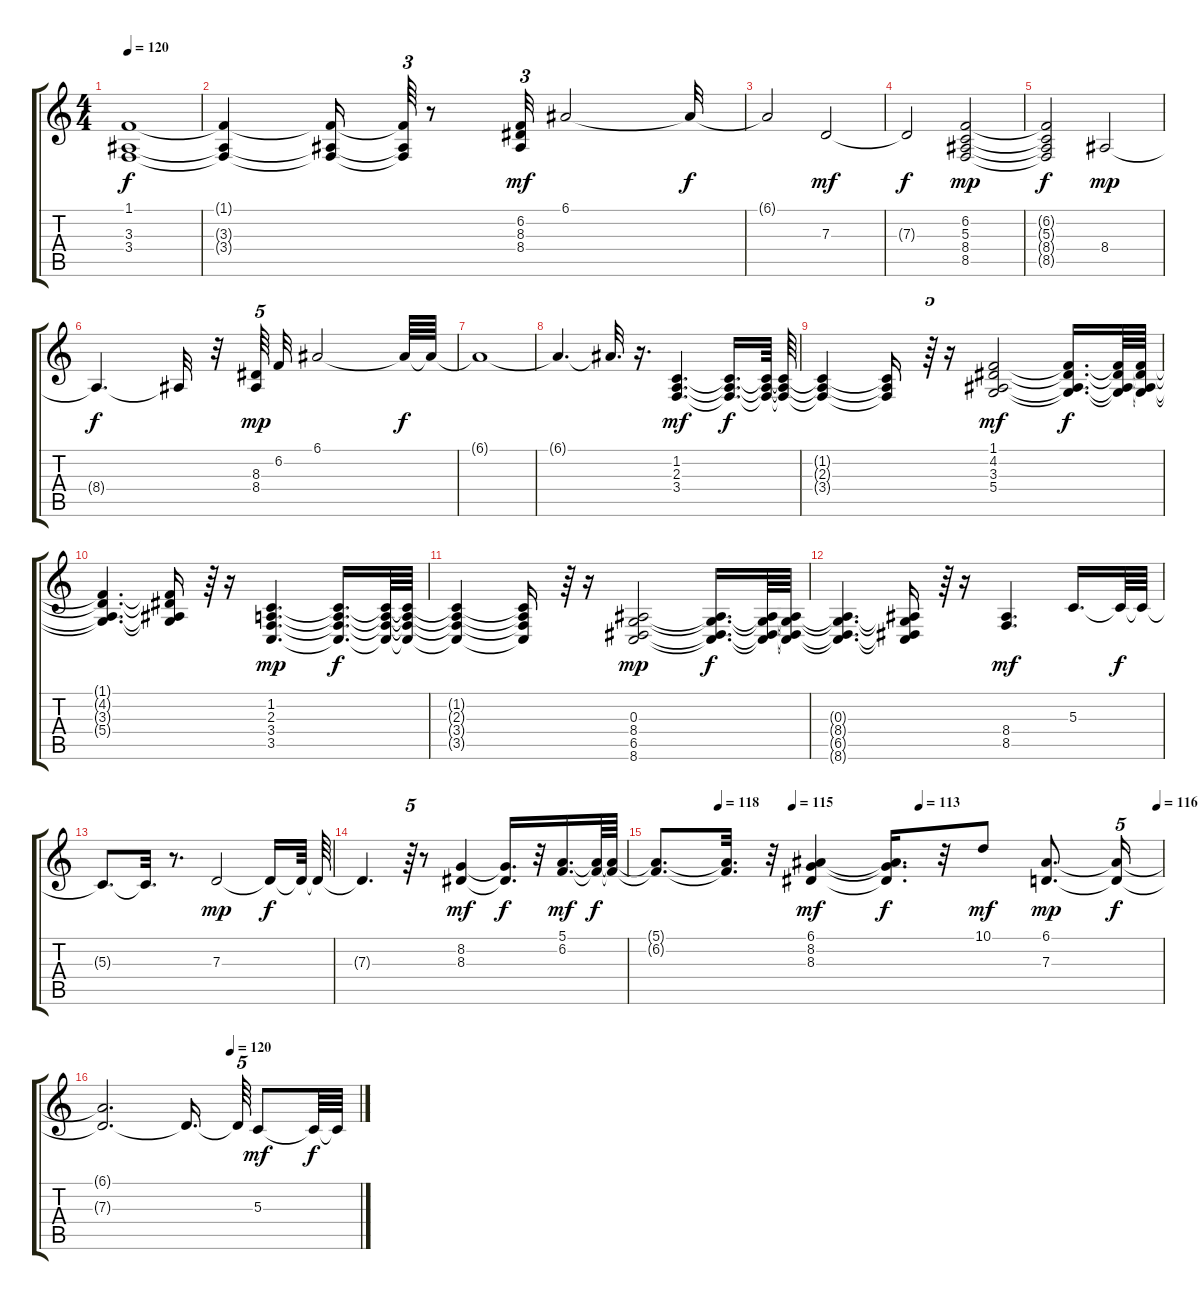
\track "" {instrument pad2warm}
\staff {score tabs}
\tuning (E4 B3 G3 D3 A2 E2) {hide}
\ts (4 4)
\tempo 120
\clef g2
\ks c
(1.1{t} 3.3{t} 3.4{t}).1{dy f} |
(1.1{t} 3.3{t} 3.4{t}).4 (1.1{t} 3.3{t} 3.4{t}).16 (1.1{t} 3.3{t} 3.4{t}).64{tu (3 2)} r.8 (6.2 8.3 8.4).32{tu (3 2) dy mf} 6.1.2 6.1{t}.32{dy f} |
6.1{t}.2 7.3.2{dy mf} |
7.3{t}.2{dy f} (6.2 5.3 8.4 8.5).2{dy mp} |
(6.2{t} 5.3{t} 8.4{t} 8.5{t}).2{dy f} 8.4.2{dy mp} |
8.4{t}.4{d dy f} 8.4{t}.32 r.32 (8.3 8.4).64{tu (5 4) dy mp} 6.2.32 6.1.2 6.1{t}.64{dy f} 6.1{t}.64 |
6.1{t}.1 |
6.1{t}.4{d} 6.1{t}.32{d} r.16{d} (1.2 2.3 3.4).4{d dy mf} (1.2{t} 2.3{t} 3.4{t}).16{d dy f} (1.2{t} 2.3{t} 3.4{t}).64 (1.2{t} 2.3{t} 3.4{t}).64 |
(1.2{t} 2.3{t} 3.4{t}).4 (1.2{t} 2.3{t} 3.4{t}).16 r.64{tu (5 4)} r.16 (1.1 4.2 3.3 5.4).2{dy mf} (1.1{t} 4.2{t} 3.3{t} 5.4{t}).16{d dy f} (1.1{t} 4.2{t} 3.3{t} 5.4{t}).64 (1.1{t} 4.2{t} 3.3{t} 5.4{t}).64 |
(1.1{t} 4.2{t} 3.3{t} 5.4{t}).4{d} (1.1{t} 4.2{t} 3.3{t} 5.4{t}).16 r.64{tu (5 4)} r.16 (1.2 2.3 3.4 3.5).4{d dy mp} (1.2{t} 2.3{t} 3.4{t} 3.5{t}).16{d dy f} (1.2{t} 2.3{t} 3.4{t} 3.5{t}).64 (1.2{t} 2.3{t} 3.4{t} 3.5{t}).64 |
(1.2{t} 2.3{t} 3.4{t} 3.5{t}).4 (1.2{t} 2.3{t} 3.4{t} 3.5{t}).16 r.64{tu (5 4)} r.16 (0.3 8.4 6.5 8.6).2{dy mp} (0.3{t} 8.4{t} 6.5{t} 8.6{t}).16{d dy f} (0.3{t} 8.4{t} 6.5{t} 8.6{t}).64 (0.3{t} 8.4{t} 6.5{t} 8.6{t}).64 |
(0.3{t} 8.4{t} 6.5{t} 8.6{t}).4{d} (0.3{t} 8.4{t} 6.5{t} 8.6{t}).16 r.64{tu (5 4)} r.16 (8.4 8.5).4{d dy mf} 5.3.16{d} 5.3{t}.64{dy f} 5.3{t}.64 |
5.3{t}.8{d} 5.3{t}.32{d} r.8{d} 7.3.2{dy mp} 7.3{t}.16{dy f} 7.3{t}.64 7.3{t}.64 |
7.3{t}.4{d} r.64{tu (5 4)} r.8 (8.2 8.3).4{dy mf} (8.2{t} 8.3{t}).16{d dy f} r.32 (5.1 6.2).16{d dy mf} (5.1{t} 6.2{t}).64{dy f} (5.1{t} 6.2{t}).64 |
\tempo (118 0.125)
\tempo (115 0.2708333333333333)
\tempo (113 0.5208333333333334)
\tempo (116 0.9895833333333334)
(5.1{t} 6.2{t}).8{d} (5.1{t} 6.2{t}).32{d} r.32 (6.1 8.2 8.3).4{dy mf} (6.1{t} 8.2{t} 8.3{t}).16{d dy f} r.32 10.1.8{dy mf} (6.1 7.3).8{d dy mp} (6.1{t} 7.3{t}).16{tu (5 4) dy f} |
\tempo (120 0.5)
(6.1{t} 7.3{t}).2{d} 7.3{t}.16{d beam splitsecondary} 7.3{t}.64{tu (5 4)} 5.3.8{dy mf} 5.3{t}.64{dy f} 5.3{t}.64
